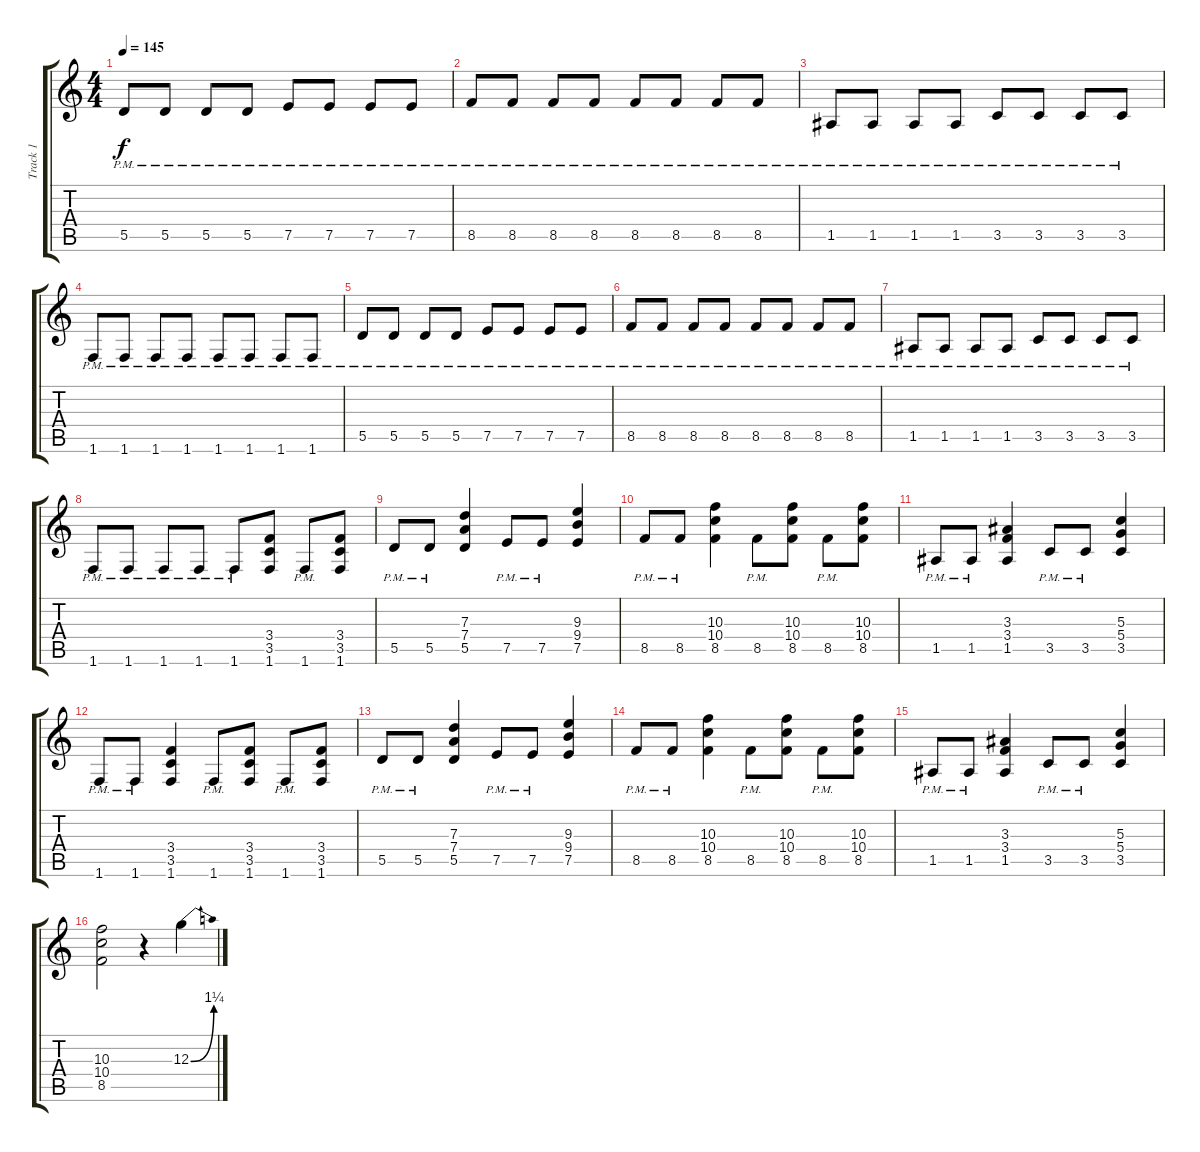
\track ("Track 1" "Track 1") {instrument overdrivenguitar}
\staff {score tabs}
\tuning (E4 B3 G3 D3 A2 E2) {hide}
\ts (4 4)
\tempo 145
\clef g2
\ks c
5.5{pm}.8{dy f} 5.5{pm}.8 5.5{pm}.8 5.5{pm}.8 7.5{pm}.8 7.5{pm}.8 7.5{pm}.8 7.5{pm}.8 |
8.5{pm}.8 8.5{pm}.8 8.5{pm}.8 8.5{pm}.8 8.5{pm}.8 8.5{pm}.8 8.5{pm}.8 8.5{pm}.8 |
1.5{pm}.8 1.5{pm}.8 1.5{pm}.8 1.5{pm}.8 3.5{pm}.8 3.5{pm}.8 3.5{pm}.8 3.5{pm}.8 |
1.6{pm}.8 1.6{pm}.8 1.6{pm}.8 1.6{pm}.8 1.6{pm}.8 1.6{pm}.8 1.6{pm}.8 1.6{pm}.8 |
5.5{pm}.8 5.5{pm}.8 5.5{pm}.8 5.5{pm}.8 7.5{pm}.8 7.5{pm}.8 7.5{pm}.8 7.5{pm}.8 |
8.5{pm}.8 8.5{pm}.8 8.5{pm}.8 8.5{pm}.8 8.5{pm}.8 8.5{pm}.8 8.5{pm}.8 8.5{pm}.8 |
1.5{pm}.8 1.5{pm}.8 1.5{pm}.8 1.5{pm}.8 3.5{pm}.8 3.5{pm}.8 3.5{pm}.8 3.5{pm}.8 |
1.6{pm}.8 1.6{pm}.8 1.6{pm}.8 1.6{pm}.8 1.6{pm}.8 (3.4 3.5 1.6).8 1.6{pm}.8 (3.4 3.5 1.6).8 |
5.5{pm}.8 5.5{pm}.8 (7.3 7.4 5.5).4 7.5{pm}.8 7.5{pm}.8 (9.3 9.4 7.5).4 |
8.5{pm}.8 8.5{pm}.8 (10.3 10.4 8.5).4 8.5{pm}.8 (10.3 10.4 8.5).8 8.5{pm}.8 (10.3 10.4 8.5).8 |
1.5{pm}.8 1.5{pm}.8 (3.3 3.4 1.5).4 3.5{pm}.8 3.5{pm}.8 (5.3 5.4 3.5).4 |
1.6{pm}.8 1.6{pm}.8 (3.4 3.5 1.6).4 1.6{pm}.8 (3.4 3.5 1.6).8 1.6{pm}.8 (3.4 3.5 1.6).8 |
5.5{pm}.8 5.5{pm}.8 (7.3 7.4 5.5).4 7.5{pm}.8 7.5{pm}.8 (9.3 9.4 7.5).4 |
8.5{pm}.8 8.5{pm}.8 (10.3 10.4 8.5).4 8.5{pm}.8 (10.3 10.4 8.5).8 8.5{pm}.8 (10.3 10.4 8.5).8 |
1.5{pm}.8 1.5{pm}.8 (3.3 3.4 1.5).4 3.5{pm}.8 3.5{pm}.8 (5.3 5.4 3.5).4 |
(10.3 10.4 8.5).2 r.4 12.3{be (bend 0 0 60 5)}.4
